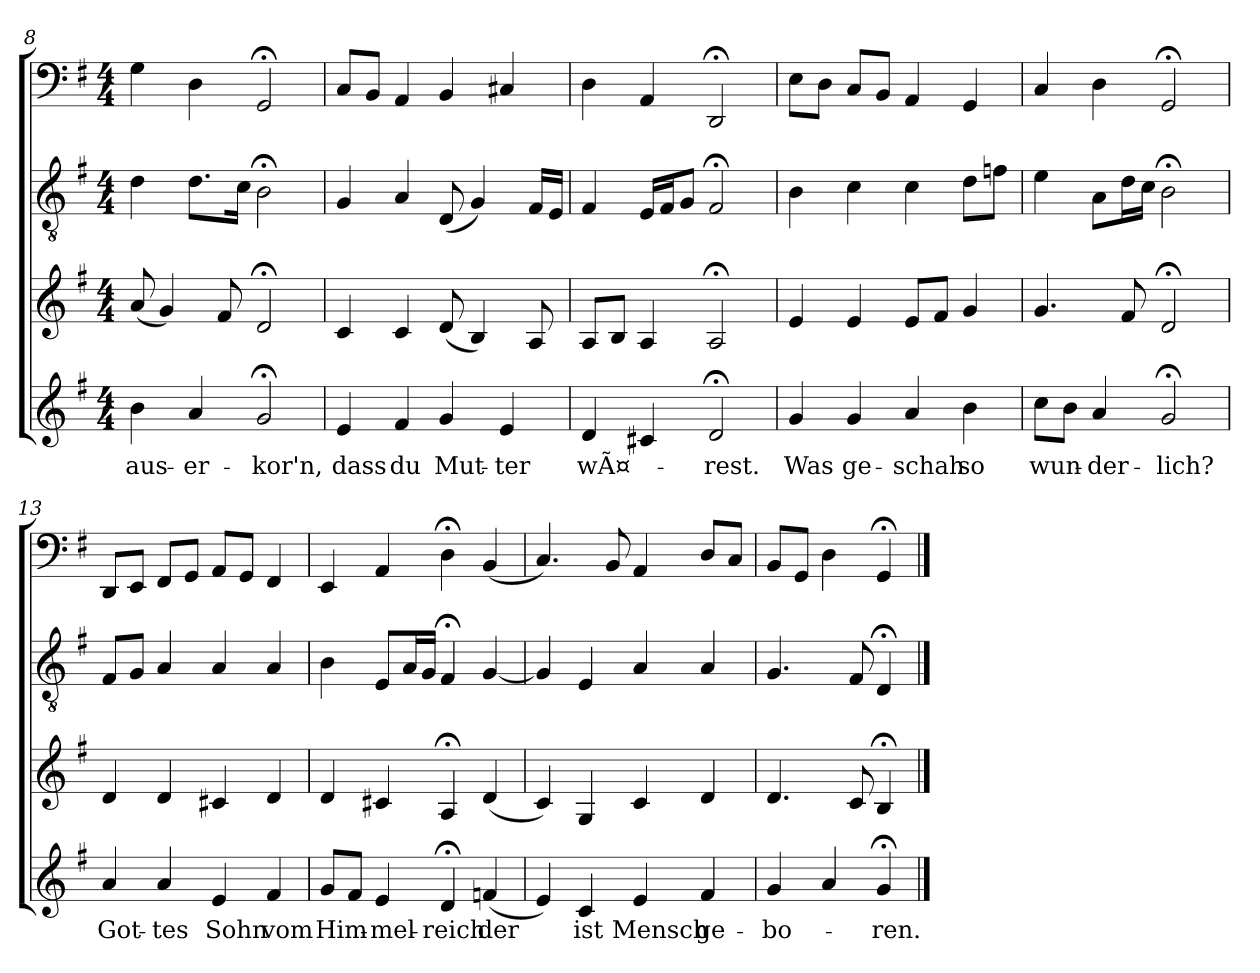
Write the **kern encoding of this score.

**kern	**text	**kern	**kern	**kern
*part4	*part4	*part3	*part2	*part1
*staff4	*staff4	*staff3	*staff2	*staff1
*clefG2	*	*clefG2	*clefGv2	*clefF4
*k[f#]	*	*k[f#]	*k[f#]	*k[f#]
*G:	*	*G:	*G:	*G:
*M4/4	*	*M4/4	*M4/4	*M4/4
=8	=8	=8	=8	=8
4b	aus-	(8a	4d	4G
.	.	4g)	.	.
4a	-er-	.	8.dL	4D
.	.	8f#	.	.
.	.	.	16cJk	.
2g;<	-kor'n,	2d;<	2B;<	2GG;<
=9	=9	=9	=9	=9
4e	dass	4c	4G	8CL
.	.	.	.	8BBJ
4f#	du	4c	4A	4AA
4g	Mut-	(8d	(8D	4BB
.	.	4B)	4G)	.
4e	-ter	.	.	4C#X
.	.	8A	16F#LL	.
.	.	.	16EJJ	.
=10	=10	=10	=10	=10
4d	wÃ¤-	8AL	4F#	4D
.	.	8BJ	.	.
4c#X	.	4A	16ELL	4AA
.	.	.	16F#J	.
.	.	.	8GJ	.
2d;<	-rest.	2A;<	2F#;<	2DD;<
=11	=11	=11	=11	=11
4g	Was	4e	4B	8EL
.	.	.	.	8DJ
4g	ge-	4e	4c	8CL
.	.	.	.	8BBJ
4a	-schah	8eL	4c	4AA
.	.	8f#J	.	.
4b	so	4g	8dL	4GG
.	.	.	8fnJ	.
=12	=12	=12	=12	=12
8ccL	wun-	4.g	4e	4C
8bJ	.	.	.	.
4a	-der-	.	8AL	4D
.	.	8f#	16dL	.
.	.	.	16cJJ	.
2g;<	-lich?	2d;<	2B;<	2GG;<
=13	=13	=13	=13	=13
4a	Got-	4d	8F#L	8DDL
.	.	.	8GJ	8EEJ
4a	-tes	4d	4A	8FF#L
.	.	.	.	8GGJ
4e	Sohn	4c#X	4A	8AAL
.	.	.	.	8GGJ
4f#	vom	4d	4A	4FF#
=14	=14	=14	=14	=14
8gL	Him-	4d	4B	4EE
8f#J	.	.	.	.
4e	-mel-	4c#X	8EL	4AA
.	.	.	16AL	.
.	.	.	16GJJ	.
4d;<	-reich	4A;<	4F#;<	4D;<
(4fn	der	(4d	[4G	(4BB
=15	=15	=15	=15	=15
4e)	.	4c)	4G]	4.C)
4c	ist	4G	4E	.
.	.	.	.	8BB
4e	Mensch	4c	4A	4AA
4f#	ge-	4d	4A	8DL
.	.	.	.	8CJ
=16	=16	=16	=16	=16
4g	-bo-	4.d	4.G	8BBL
.	.	.	.	8GGJ
4a	.	.	.	4D
.	.	8c	8F#	.
4g;<	-ren.	4B;<	4D;<	4GG;<
==	==	==	==	==
*-	*-	*-	*-	*-
